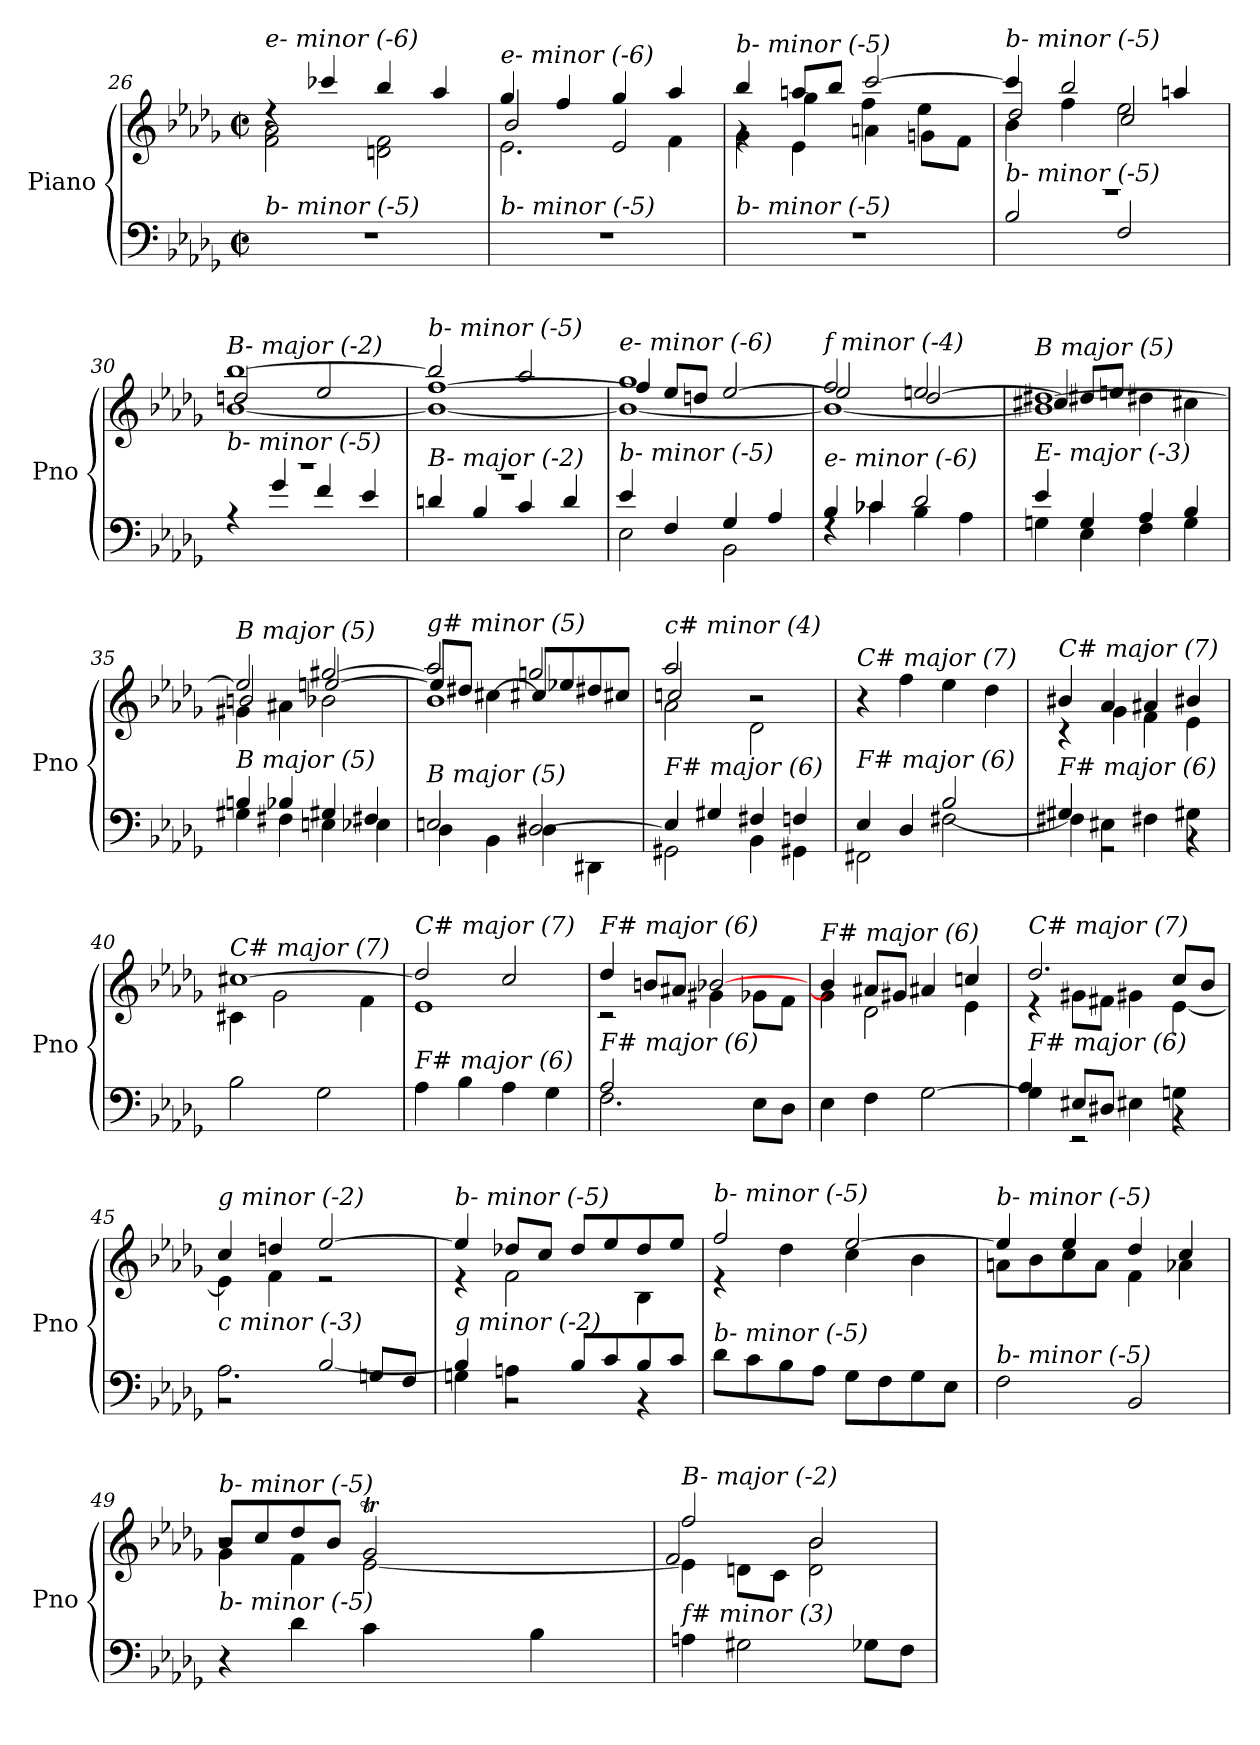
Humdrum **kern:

**kern	**kern
*part1	*part1
*staff2	*staff1
*I"Piano	*
*I'Pno	*
*clefF4	*clefG2
*k[b-e-a-d-g-]	*k[b-e-a-d-g-]
*M2/2	*M2/2
*met(c|)	*met(c|)
=26	=26
*	*^
!	!LO:TX:i:t=e- minor (-6)	!
!LO:TX:i:t=b- minor (-5)	!	!
1r	4rdd	2f\ 2a-\
.	4ccc-X/	.
.	4bb-/	2dn\ 2f\
.	4aa-/	.
=27	=27	=27
*	*	*^
!	!LO:TX:i:t=e- minor (-6)	!	!
!LO:TX:i:t=b- minor (-5)	!	!	!
1r	4gg-/	2.e-\	2b-/
.	4ff/	.	.
.	4gg-/	.	2e-/
.	4aa-/	4f\	.
=28	=28	=28	=28
!	!LO:TX:i:t=b- minor (-5)	!	!
!LO:TX:i:t=b- minor (-5)	!	!	!
1r	4bb-/	4g-\	4rg
.	8aan/L	4e-\	4gg-\
.	8bb-/J	.	.
.	[2ccc/	4an\	4ff\
.	.	8gn\L	4ee-\
.	.	8f\J	.
=29	=29	=29	=29
*^	*	*	*
!	!	!LO:TX:i:t=b- minor (-5)	!	!
!LO:TX:i:t=b- minor (-5)	!	!	!	!
1r	2B-/	4ccc/]	4b-\	2dd-/
.	.	2bb-/	4ff\	.
.	2F/	.	2ee-\	2cc/
.	.	4aan/	.	.
=30	=30	=30	=30	=30
!	!	!LO:TX:i:t=B- major (-2)	!	!
!LO:TX:i:t=b- minor (-5)	!	!	!	!
1r	4rA	[1bb-	[1b-	2ddn/
.	4g-/	.	.	.
.	4f/	.	.	2ee-/
.	4e-/	.	.	.
!!LO:PB:g=z	!!	!!
=31	=31	=31	=31	=31
!	!	!LO:TX:i:t=b- minor (-5)	!	!
!LO:TX:i:t=B- major (-2)	!	!	!	!
1r	4dn/	2bb-/]	1b-_	[1ff
.	4B-/	.	.	.
.	4c/	2aa-/	.	.
.	4d/	.	.	.
=32	=32	=32	=32	=32
!	!	!LO:TX:i:t=e- minor (-6)	!	!
!LO:TX:i:t=b- minor (-5)	!	!	!	!
4e-/	2E-\	1gg-	1b-_	4ff/]
4F/	.	.	.	8ee-/L
.	.	.	.	8ddn/J
4G-/	2BB-\	.	.	[2ee-/
4A-/	.	.	.	.
=33	=33	=33	=33	=33
!	!	!LO:TX:i:t=f minor (-4)	!	!
!LO:TX:i:t=e- minor (-6)	!	!	!	!
4B-/	4rF	2ff/	1b-_	2ee-/]
4c-X/	4c-\	.	.	.
2d-/	4B-\	2eeni/	.	[2dd-/
.	4A-\	.	.	.
=34	=34	=34	=34	=34
!	!	!LO:TX:i:t=B major (5)	!	!
!LO:TX:i:t=E- major (-3)	!	!	!	!
4e-/	4Gn\	[1dd#Xi	1b-]	4cc#Xi/]
4G/	4E-\	.	.	8dd#Xi/L
.	.	.	.	8eeni/J
4A-/	4F\	.	.	4dd#Xi\
4B-/	4G\	.	.	4cc#Xi\
=35	=35	=35	=35	=35
!	!	!LO:TX:i:t=B major (5)	!	!
!LO:TX:i:t=B major (5)	!	!	!	!
4Bni/	4G#Xi\	2ee-/]	4g#Xi\	2bni/
4B-/	4F#Xi\	.	4a#Xi\	.
4G#Xi/	4Eni\	[2gg#Xi/	2b-i\	[2eeni/
4F#Xi/	4E-\	.	.	.
=36	=36	=36	=36	=36
!	!	!LO:TX:i:t=g# minor (5)	!	!
!LO:TX:i:t=B major (5)	!	!	!	!
2Eni/	4D-\	2aa-/]	1b-	8eeni/L]
.	.	.	.	8dd#Xi/J
.	4BB-\	.	.	[4cc#Xi\
[2D#Xi/	4D#Xi\	2ggn/	.	8cc#Xi/L]
.	.	.	.	8ee-Xi/
.	4DD#Xi\	.	.	8dd#Xi/
.	.	.	.	8cc#Xi/J
!!LO:LB:g=z	!!	!!
=37	=37	=37	=37	=37
!	!	!LO:TX:i:t=c# minor (4)	!	!
!LO:TX:i:t=F# major (6)	!	!	!	!
4E-/]	2GG#Xi\	2aa-/	2a-\	2ccn/
4G#Xi/	.	.	.	.
4F#Xi/	4BB-\	2r	2d-\	2r
4F/	4GG#Xi\	.	.	.
*	*	*v	*v	*v
=38	=38	=38
!	!	!LO:TX:i:t=C# major (7)
!LO:TX:i:t=F# major (6)	!	!
4E-/	2FF#Xi\	4r
4D-/	.	4ff\
2B-/	[2F#Xi\	4ee-\
.	.	4dd-\
=39	=39	=39
*	*	*^
!	!	!LO:TX:i:t=C# major (7)	!
!LO:TX:i:t=F# major (6)	!	!	!
4G#Xi/	4F#Xi\]	4b#Xi/	4r
4E#Xi\	2r	4a-/	4g-\
4F#Xi\	.	4a#Xi/	4f\
4G#Xi\	4r	4b#Xi/	4e-\
=40	=40	=40	=40
!	!	!LO:TX:i:t=C# major (7)	!
!LO:TX:i:t=F# major (6)	!	!	!
*v	*v	*	*
2B-\	[1cc#Xi	4c#Xi\
.	.	2g-\
2G-\	.	.
.	.	4f\
=41	=41	=41
!	!LO:TX:i:t=C# major (7)	!
!LO:TX:i:t=F# major (6)	!	!
4A-j\	2dd-/]	1e-
4B-\	.	.
4A-j\	2cc/	.
4G-\	.	.
=42	=42	=42
*^	*	*
!	!	!LO:TX:i:t=F# major (6)	!
!LO:TX:i:t=F# major (6)	!	!	!
2A-/	2.F\	4dd-/	2r
.	.	8bni/L	.
.	.	8a#Xi/J	.
2ryy	.	[2b-i/	4g#Xi\
.	8E-\L	.	8g-\L
.	8D-\J	.	8f\J
=43	=43	=43	=43
!	!	!LO:TX:i:t=F# major (6)	!
!LO:TX:i:t=F# major (6)	!	!	!
*v	*v	*	*
4E-\	4bni/]	4g-\
4F\	8a#Xi/L	2d-\
.	8g#Xi/J	.
[2G-\	4a#Xi/	.
.	4ccn/	4e-\
!!LO:LB:g=z	!!
=44	=44	=44
*^	*	*
!	!	!LO:TX:i:t=C# major (7)	!
!LO:TX:i:t=F# major (6)	!	!	!
4G-\]	4A-/	2.dd-/	4r
8E#Xi/L	2r	.	8g#Xi\L
8D#Xi/J	.	.	8f#Xi\J
4E#Xi\	.	.	4g#Xi\
4Gn\	4r	8cc/L	[4e-\
.	.	8b-/J	.
=45	=45	=45	=45
!	!	!LO:TX:i:t=g minor (-2)	!
!LO:TX:i:t=c minor (-3)	!	!	!
2.A-\	2r	4cc/	4e-\]
.	.	4ddn/	4f\
.	[2B-/	[2ee-/	2r
8Gn/L	.	.	.
8F/J	.	.	.
=46	=46	=46	=46
!	!	!LO:TX:i:t=b- minor (-5)	!
!LO:TX:i:t=g minor (-2)	!	!	!
4Gn\	4B-/]	4ee-/]	4r
4An\	2r	8dd-X/L	2f\
.	.	8cc/J	.
8B-/L	.	8dd-/L	.
8c/	.	8ee-/	.
8B-/	4r	8dd-/	4B-\
8c/J	.	8ee-/J	.
*v	*v	*	*
=47	=47	=47
!	!LO:TX:i:t=b- minor (-5)	!
!LO:TX:i:t=b- minor (-5)	!	!
8d-\L	2ff/	4r
8c\	.	.
8B-\	.	4dd-\
8A-\J	.	.
8G-\L	[2ee-/	4cc\
8F\	.	.
8G-\	.	4b-\
8E-\J	.	.
=48	=48	=48
!	!LO:TX:i:t=b- minor (-5)	!
!LO:TX:i:t=b- minor (-5)	!	!
2F\	4ee-/]	8an\L
.	.	8b-\
.	4ee-/	8cc\
.	.	8a\J
2BB-/	4dd-/	4f\
.	4cc/	4a-X\
!!LO:LB:g=z
=49	=49	=49
*	*	*^
!	!LO:TX:i:t=b- minor (-5)	!	!
!LO:TX:i:t=b- minor (-5)	!	!	!
4r	8b-/L	4g-\	2r
.	8cc/	.	.
4d-\	8dd-/	4f\	.
.	8b-/J	.	.
4c\	2g-T/	[2e-\	32a-LLLyy
.	.	.	32g-yy
.	.	.	32a-yy
.	.	.	32g-yy
.	.	.	32a-yy
.	.	.	32g-yy
.	.	.	32a-yy
.	.	.	32g-JJJyy
4B-\	.	.	32a-LLLyy
.	.	.	32g-yy
.	.	.	32a-yy
.	.	.	32g-Jyy
.	.	.	16fyy
.	.	.	16g-JJyy
=50	=50	=50	=50
!	!LO:TX:i:t=B- major (-2)	!	!
!LO:TX:i:t=f# minor (3)	!	!	!
4An\	2ff/	4e-\]	2f/
2G#Xi\	.	8dn\L	.
.	.	8c\J	.
.	2b-/	2d\	2b-\
8G-\L	.	.	.
8F\J	.	.	.
*	*v	*v	*v
=	=
*-	*-
